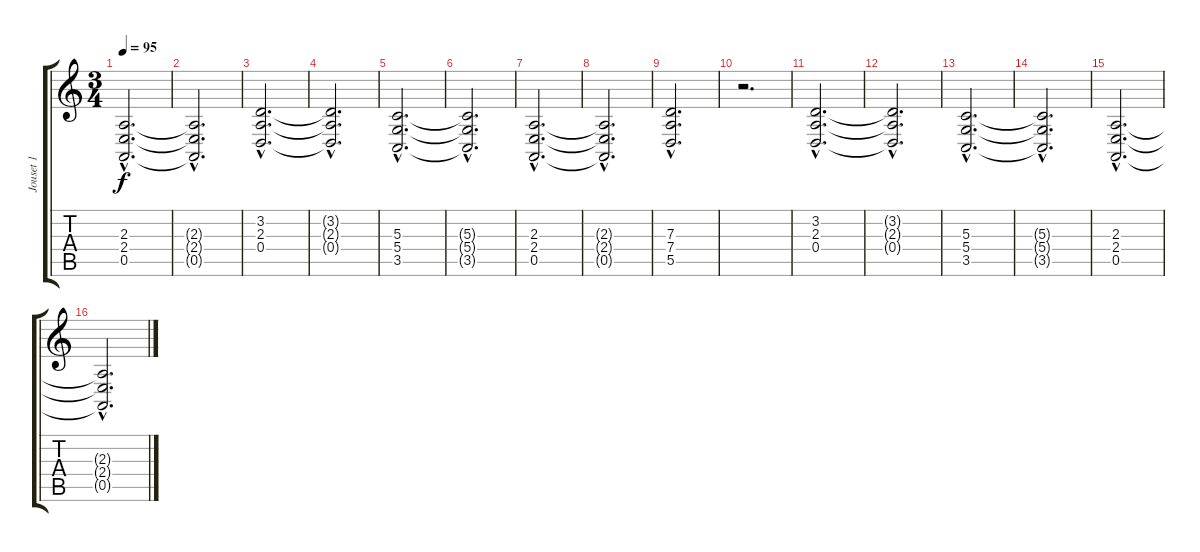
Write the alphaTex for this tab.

\track ("Jouset 1" "Jouset 1") {instrument stringensemble1}
\staff {score tabs}
\tuning (E4 B3 G3 D3 A2 E2) {hide}
\ts (3 4)
\tempo 95
\clef g2
\ks c
(2.3{hac} 2.4{hac} 0.5{hac}).2{d dy f} |
(2.3{hac t} 2.4{hac t} 0.5{hac t}).2{d} |
(3.2{hac} 2.3{hac} 0.4{hac}).2{d} |
(3.2{hac t} 2.3{hac t} 0.4{hac t}).2{d} |
(5.3{hac} 5.4{hac} 3.5{hac}).2{d} |
(5.3{hac t} 5.4{hac t} 3.5{hac t}).2{d} |
(2.3{hac} 2.4{hac} 0.5{hac}).2{d} |
(2.3{hac t} 2.4{hac t} 0.5{hac t}).2{d} |
(7.3{hac} 7.4{hac} 5.5{hac}).2{d} |
r.2{d} |
(3.2{hac} 2.3{hac} 0.4{hac}).2{d} |
(3.2{hac t} 2.3{hac t} 0.4{hac t}).2{d} |
(5.3{hac} 5.4{hac} 3.5{hac}).2{d} |
(5.3{hac t} 5.4{hac t} 3.5{hac t}).2{d} |
(2.3{hac} 2.4{hac} 0.5{hac}).2{d} |
(2.3{hac t} 2.4{hac t} 0.5{hac t}).2{d}
